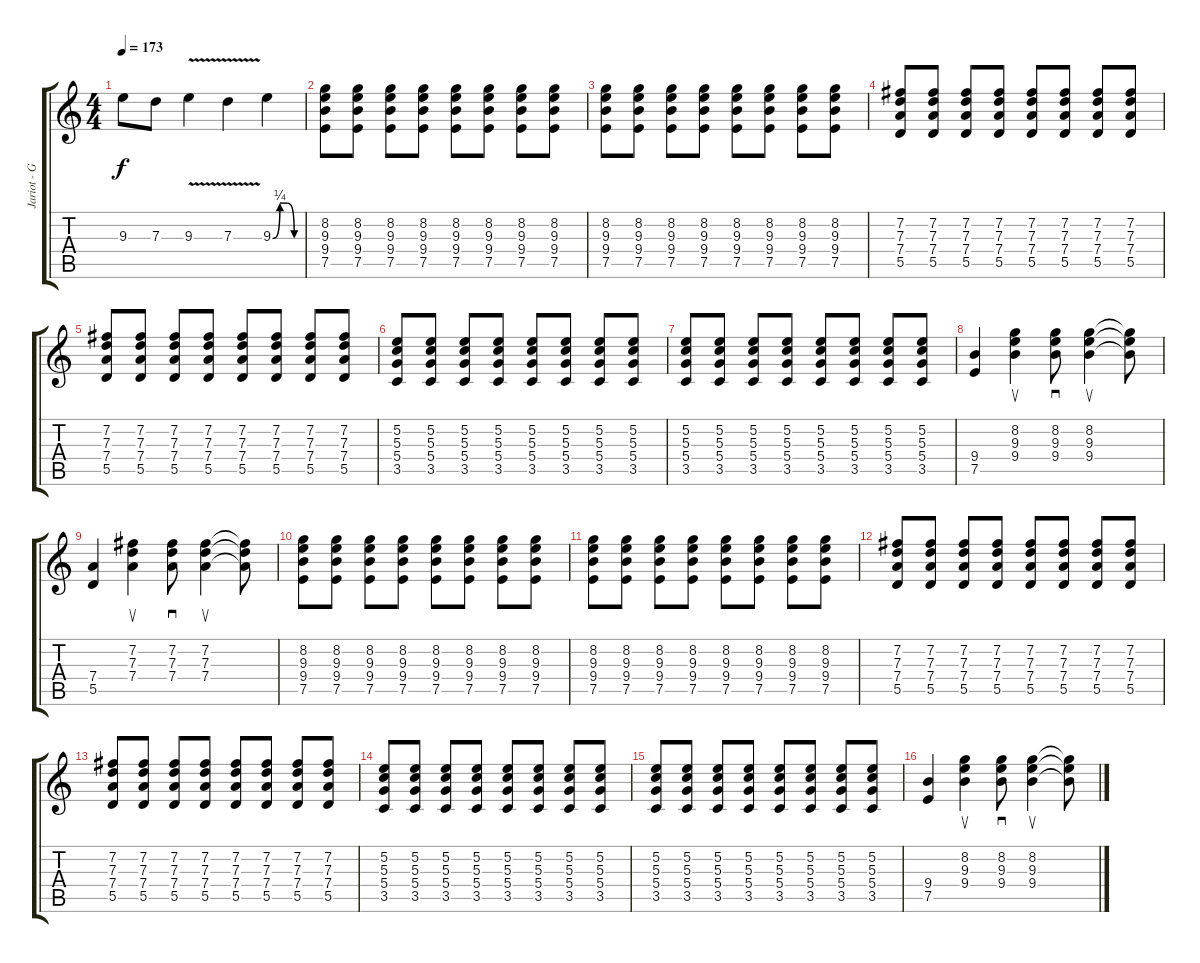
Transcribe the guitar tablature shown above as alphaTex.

\track ("Jariot - Guitar 1" "Jariot - G") {instrument overdrivenguitar}
\staff {score tabs}
\tuning (E4 B3 G3 D3 A2 E2) {hide}
\ts (4 4)
\tempo 173
\clef g2
\ks c
9.3{t}.8{dy f} 7.3.8 9.3{v}.4 7.3{v}.4 9.3{be (custom 0 0 15 1 30 1 45 0 60 0)}.4 |
(8.2 9.3 9.4 7.5).8 (8.2 9.3 9.4 7.5).8 (8.2 9.3 9.4 7.5).8 (8.2 9.3 9.4 7.5).8 (8.2 9.3 9.4 7.5).8 (8.2 9.3 9.4 7.5).8 (8.2 9.3 9.4 7.5).8 (8.2 9.3 9.4 7.5).8 |
(8.2 9.3 9.4 7.5).8 (8.2 9.3 9.4 7.5).8 (8.2 9.3 9.4 7.5).8 (8.2 9.3 9.4 7.5).8 (8.2 9.3 9.4 7.5).8 (8.2 9.3 9.4 7.5).8 (8.2 9.3 9.4 7.5).8 (8.2 9.3 9.4 7.5).8 |
(7.2 7.3 7.4 5.5).8 (7.2 7.3 7.4 5.5).8 (7.2 7.3 7.4 5.5).8 (7.2 7.3 7.4 5.5).8 (7.2 7.3 7.4 5.5).8 (7.2 7.3 7.4 5.5).8 (7.2 7.3 7.4 5.5).8 (7.2 7.3 7.4 5.5).8 |
(7.2 7.3 7.4 5.5).8 (7.2 7.3 7.4 5.5).8 (7.2 7.3 7.4 5.5).8 (7.2 7.3 7.4 5.5).8 (7.2 7.3 7.4 5.5).8 (7.2 7.3 7.4 5.5).8 (7.2 7.3 7.4 5.5).8 (7.2 7.3 7.4 5.5).8 |
(5.2 5.3 5.4 3.5).8 (5.2 5.3 5.4 3.5).8 (5.2 5.3 5.4 3.5).8 (5.2 5.3 5.4 3.5).8 (5.2 5.3 5.4 3.5).8 (5.2 5.3 5.4 3.5).8 (5.2 5.3 5.4 3.5).8 (5.2 5.3 5.4 3.5).8 |
(5.2 5.3 5.4 3.5).8 (5.2 5.3 5.4 3.5).8 (5.2 5.3 5.4 3.5).8 (5.2 5.3 5.4 3.5).8 (5.2 5.3 5.4 3.5).8 (5.2 5.3 5.4 3.5).8 (5.2 5.3 5.4 3.5).8 (5.2 5.3 5.4 3.5).8 |
(9.4 7.5).4 (8.2 9.3 9.4).4{su} (8.2 9.3 9.4).8{sd} (8.2 9.3 9.4).4{su} (8.2{t} 9.3{t} 9.4{t}).8 |
(7.4 5.5).4 (7.2 7.3 7.4).4{su} (7.2 7.3 7.4).8{sd} (7.2 7.3 7.4).4{su} (7.2{t} 7.3{t} 7.4{t}).8 |
(8.2 9.3 9.4 7.5).8 (8.2 9.3 9.4 7.5).8 (8.2 9.3 9.4 7.5).8 (8.2 9.3 9.4 7.5).8 (8.2 9.3 9.4 7.5).8 (8.2 9.3 9.4 7.5).8 (8.2 9.3 9.4 7.5).8 (8.2 9.3 9.4 7.5).8 |
(8.2 9.3 9.4 7.5).8 (8.2 9.3 9.4 7.5).8 (8.2 9.3 9.4 7.5).8 (8.2 9.3 9.4 7.5).8 (8.2 9.3 9.4 7.5).8 (8.2 9.3 9.4 7.5).8 (8.2 9.3 9.4 7.5).8 (8.2 9.3 9.4 7.5).8 |
(7.2 7.3 7.4 5.5).8 (7.2 7.3 7.4 5.5).8 (7.2 7.3 7.4 5.5).8 (7.2 7.3 7.4 5.5).8 (7.2 7.3 7.4 5.5).8 (7.2 7.3 7.4 5.5).8 (7.2 7.3 7.4 5.5).8 (7.2 7.3 7.4 5.5).8 |
(7.2 7.3 7.4 5.5).8 (7.2 7.3 7.4 5.5).8 (7.2 7.3 7.4 5.5).8 (7.2 7.3 7.4 5.5).8 (7.2 7.3 7.4 5.5).8 (7.2 7.3 7.4 5.5).8 (7.2 7.3 7.4 5.5).8 (7.2 7.3 7.4 5.5).8 |
(5.2 5.3 5.4 3.5).8 (5.2 5.3 5.4 3.5).8 (5.2 5.3 5.4 3.5).8 (5.2 5.3 5.4 3.5).8 (5.2 5.3 5.4 3.5).8 (5.2 5.3 5.4 3.5).8 (5.2 5.3 5.4 3.5).8 (5.2 5.3 5.4 3.5).8 |
(5.2 5.3 5.4 3.5).8 (5.2 5.3 5.4 3.5).8 (5.2 5.3 5.4 3.5).8 (5.2 5.3 5.4 3.5).8 (5.2 5.3 5.4 3.5).8 (5.2 5.3 5.4 3.5).8 (5.2 5.3 5.4 3.5).8 (5.2 5.3 5.4 3.5).8 |
(9.4 7.5).4 (8.2 9.3 9.4).4{su} (8.2 9.3 9.4).8{sd} (8.2 9.3 9.4).4{su} (8.2{t} 9.3{t} 9.4{t}).8
